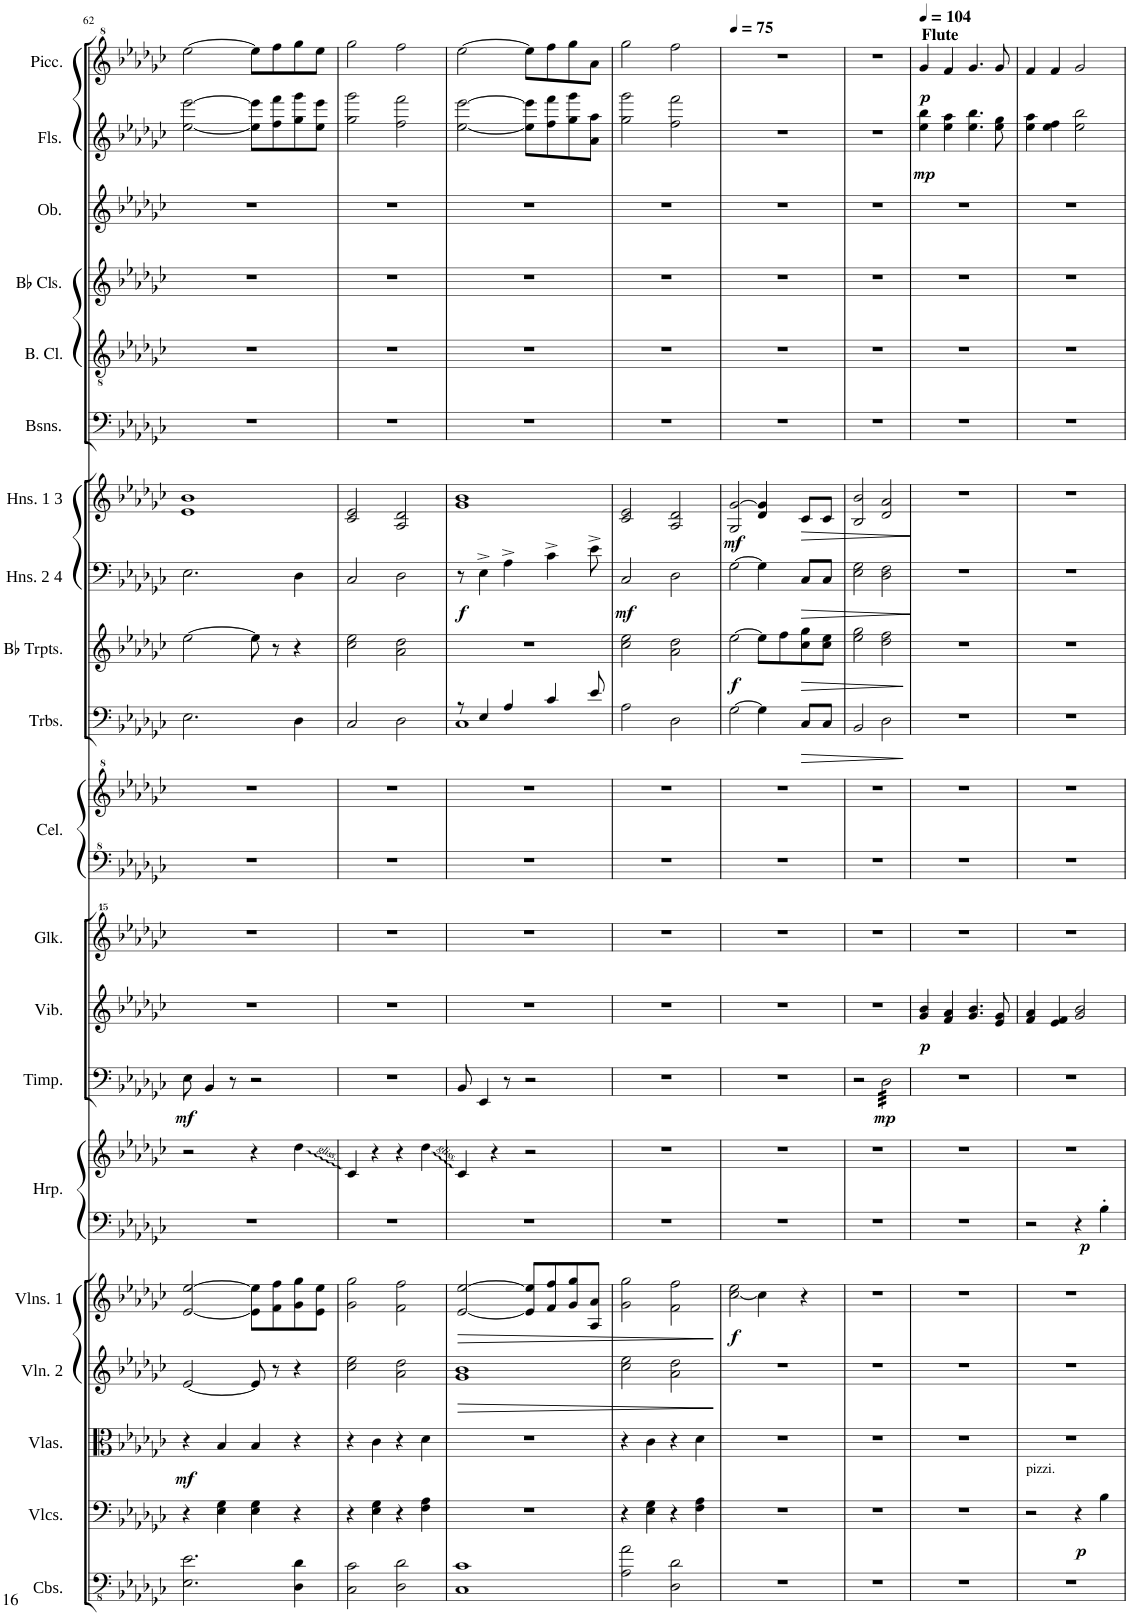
**kern	**kern	**dynam	**kern	**dynam	**kern	**dynam	**kern	**dynam	**kern	**kern	**dynam	**kern	**dynam	**kern	**dynam	**kern	**kern	**kern	**kern	**dynam	**kern	**dynam	**kern	**dynam	**kern	**dynam	**kern	**kern	**kern	**kern	**kern	**dynam	**kern	**dynam
*part20	*part19	*part19	*part18	*part18	*part17	*part17	*part16	*part16	*part15	*part15	*part15	*part14	*part14	*part13	*part13	*part12	*part11	*part11	*part10	*part10	*part9	*part9	*part8	*part8	*part7	*part7	*part6	*part5	*part4	*part3	*part2	*part2	*part1	*part1
*staff22	*staff21	*staff21	*staff20	*staff20	*staff19	*staff19	*staff18	*staff18	*staff17	*staff16	*staff16/17	*staff15	*staff15	*staff14	*staff14	*staff13	*staff12	*staff11	*staff10	*staff10	*staff9	*staff9	*staff8	*staff8	*staff7	*staff7	*staff6	*staff5	*staff4	*staff3	*staff2	*staff2	*staff1	*staff1
*I"Contrabasses	*I"Violoncellos	*	*I"Violas	*	*I"Violin 2	*	*I"Violins 1	*	*I"Harp	*	*	*I"Timpani	*	*I"Vibraphone	*	*I"Glockenspiel	*I"Celesta	*	*I"Trombones	*	*I"Bb Trumpets	*	*I"Horns 2 4	*	*I"Horns 1 3	*	*I"Bassoons	*I"Bass Clarinet	*I"Bb Clarinets	*I"Oboe	*I"Flutes	*	*I"Piccolo (doub. Flute)	*
*I'Cbs.	*I'Vlcs.	*	*I'Vlas.	*	*I'Vln. 2	*	*I'Vlns. 1	*	*I'Hrp.	*	*	*I'Timp.	*	*I'Vib.	*	*I'Glk.	*I'Cel.	*	*I'Trbs.	*	*I'Bb Trpts.	*	*I'Hns. 2 4	*	*I'Hns. 1 3	*	*I'Bsns.	*I'B. Cl.	*I'Bb Cls.	*I'Ob.	*I'Fls.	*	*I'Picc.	*
!!LO:PB:g=z
*clefFv4	*clefF4	*	*clefC3	*	*clefG2	*	*clefG2	*	*clefF4	*clefG2	*	*clefF4	*	*clefG2	*	*clefG^^2	*clefF^4	*clefG^2	*clefF4	*	*clefG2	*	*clefF4	*	*clefG2	*	*clefF4	*clefGv2	*clefG2	*clefG2	*clefG2	*	*clefG^2	*
*	*	*	*	*	*	*	*	*	*	*	*	*	*	*	*	*	*	*	*	*	*ITrd1c2	*	*ITrd4c7	*	*ITrd4c7	*	*	*ITrd8c14	*ITrd1c2	*	*	*	*ITrd-7c-12	*
*k[b-e-a-d-g-c-]	*k[b-e-a-d-g-c-]	*	*k[b-e-a-d-g-c-]	*	*k[b-e-a-d-g-c-]	*	*k[b-e-a-d-g-c-]	*	*k[b-e-a-d-g-c-]	*k[b-e-a-d-g-c-]	*	*k[b-e-a-d-g-c-]	*	*k[b-e-a-d-g-c-]	*	*k[b-e-a-d-g-c-]	*k[b-e-a-d-g-c-]	*k[b-e-a-d-g-c-]	*k[b-e-a-d-g-c-]	*	*k[b-e-a-d-g-c-]	*	*k[b-e-a-d-g-c-]	*	*k[b-e-a-d-g-c-]	*	*k[b-e-a-d-g-c-]	*k[b-e-a-d-g-c-]	*k[b-e-a-d-g-c-]	*k[b-e-a-d-g-c-]	*k[b-e-a-d-g-c-]	*	*k[b-e-a-d-g-c-]	*
*M4/4	*M4/4	*	*M4/4	*	*M4/4	*	*M4/4	*	*M4/4	*M4/4	*	*M4/4	*	*M4/4	*	*M4/4	*M4/4	*M4/4	*M4/4	*	*M4/4	*	*M4/4	*	*M4/4	*	*M4/4	*M4/4	*M4/4	*M4/4	*M4/4	*	*M4/4	*
=62	=62	=62	=62	=62	=62	=62	=62	=62	=62	=62	=62	=62	=62	=62	=62	=62	=62	=62	=62	=62	=62	=62	=62	=62	=62	=62	=62	=62	=62	=62	=62	=62	=62	=62
!	!	!	!	!LO:DY:b	!	!	!	!	!	!	!	!	!LO:DY:b	!	!	!	!	!	!	!	!	!	!	!	!	!	!	!	!	!	!	!	!	!
2.EE-\ 2.E-\	4r	.	4r	mf	[2e-/	.	[2e-/ [2ee-/	.	1r	2r	.	8E-\	mf	1r	.	1r	1r	1r	2.E-\	.	[2ee-\	.	2.E-\	.	1e- 1b-	.	1r	1r	1r	1r	[2ee-\ [2eee-\	.	[2eee-\	.
.	.	.	.	.	.	.	.	.	.	.	.	4BB-/	.	.	.	.	.	.	.	.	.	.	.	.	.	.	.	.	.	.	.	.	.	.
.	4E-\ 4G-\	.	4B-/	.	.	.	.	.	.	.	.	.	.	.	.	.	.	.	.	.	.	.	.	.	.	.	.	.	.	.	.	.	.	.
.	.	.	.	.	.	.	.	.	.	.	.	8r	.	.	.	.	.	.	.	.	.	.	.	.	.	.	.	.	.	.	.	.	.	.
.	4E-\ 4G-\	.	4B-/	.	8e-/]	.	8e-\] 8ee-\]L	.	.	4r	.	2r	.	.	.	.	.	.	.	.	8ee-\]	.	.	.	.	.	.	.	.	.	8ee-\] 8eee-\]L	.	8eee-\L]	.
.	.	.	.	.	8r	.	8f\ 8ff\	.	.	.	.	.	.	.	.	.	.	.	.	.	8r	.	.	.	.	.	.	.	.	.	8ff\ 8fff\	.	8fff\	.
4DD-\ 4D-\	4r	.	4r	.	4r	.	8g-\ 8gg-\	.	.	4dd-\	.	.	.	.	.	.	.	.	4D-\	.	4r	.	4D-\	.	.	.	.	.	.	.	8gg-\ 8ggg-\	.	8ggg-\	.
.	.	.	.	.	.	.	8e-\ 8ee-\J	.	.	.	.	.	.	.	.	.	.	.	.	.	.	.	.	.	.	.	.	.	.	.	8ee-\ 8eee-\J	.	8eee-\J	.
=63	=63	=63	=63	=63	=63	=63	=63	=63	=63	=63	=63	=63	=63	=63	=63	=63	=63	=63	=63	=63	=63	=63	=63	=63	=63	=63	=63	=63	=63	=63	=63	=63	=63	=63
2CC-\ 2C-\	4r	.	4r	.	2cc-\ 2ee-\	.	2g-\ 2gg-\	.	1r	4c-/	.	1r	.	1r	.	1r	1r	1r	2C-/	.	2cc-\ 2ee-\	.	2C-/	.	2c-/ 2e-/	.	1r	1r	1r	1r	2gg-\ 2ggg-\	.	2ggg-\	.
.	4E-\ 4G-\	.	4c-\	.	.	.	.	.	.	4r	.	.	.	.	.	.	.	.	.	.	.	.	.	.	.	.	.	.	.	.	.	.	.	.
2DD-\ 2D-\	4r	.	4r	.	2a-\ 2dd-\	.	2f\ 2ff\	.	.	4r	.	.	.	.	.	.	.	.	2D-\	.	2a-\ 2dd-\	.	2D-\	.	2A-/ 2d-/	.	.	.	.	.	2ff\ 2fff\	.	2fff\	.
.	4F\ 4A-\	.	4d-\	.	.	.	.	.	.	4dd-\	.	.	.	.	.	.	.	.	.	.	.	.	.	.	.	.	.	.	.	.	.	.	.	.
=64	=64	=64	=64	=64	=64	=64	=64	=64	=64	=64	=64	=64	=64	=64	=64	=64	=64	=64	=64	=64	=64	=64	=64	=64	=64	=64	=64	=64	=64	=64	=64	=64	=64	=64
!	!	!	!	!	!	!LO:HP:b	!	!LO:HP:b	!	!	!	!	!	!	!	!	!	!	!	!	!	!	!	!LO:DY:b	!	!	!	!	!	!	!	!	!	!
*	*	*	*	*	*	*	*	*	*	*	*	*	*	*	*	*	*	*	*^	*	*	*	*	*	*	*	*	*	*	*	*	*	*	*
1CC- 1C-	1r	.	1r	.	1g- 1b-	>	[2e-/ [2ee-/	>	1r	4c-/	.	8BB-/	.	1r	.	1r	1r	1r	8r	1C-	.	1r	.	8r	f	1g- 1b-	.	1r	1r	1r	1r	[2ee-\ [2eee-\	.	[2eee-\	.
.	.	.	.	.	.	.	.	.	.	.	.	4EE-/	.	.	.	.	.	.	4E-/	.	.	.	.	4E-^\	.	.	.	.	.	.	.	.	.	.	.
.	.	.	.	.	.	.	.	.	.	4r	.	.	.	.	.	.	.	.	.	.	.	.	.	.	.	.	.	.	.	.	.	.	.	.	.
.	.	.	.	.	.	.	.	.	.	.	.	8r	.	.	.	.	.	.	4A-/	.	.	.	.	4A-^\	.	.	.	.	.	.	.	.	.	.	.
.	.	.	.	.	.	.	8e-/] 8ee-/]L	.	.	2r	.	2r	.	.	.	.	.	.	.	.	.	.	.	.	.	.	.	.	.	.	.	8ee-\] 8eee-\]L	.	8eee-\L]	.
.	.	.	.	.	.	.	8f/ 8ff/	.	.	.	.	.	.	.	.	.	.	.	4c-/	.	.	.	.	4c-^\	.	.	.	.	.	.	.	8ff\ 8fff\	.	8fff\	.
.	.	.	.	.	.	.	8g-/ 8gg-/	.	.	.	.	.	.	.	.	.	.	.	.	.	.	.	.	.	.	.	.	.	.	.	.	8gg-\ 8ggg-\	.	8ggg-\	.
.	.	.	.	.	.	.	8A-/ 8a-/J	.	.	.	.	.	.	.	.	.	.	.	8e-/	.	.	.	.	8e-^\	.	.	.	.	.	.	.	8a-\ 8aa-\J	.	8aa-\J	.
*	*	*	*	*	*	*	*	*	*	*	*	*	*	*	*	*	*	*	*v	*v	*	*	*	*	*	*	*	*	*	*	*	*	*	*	*
=65	=65	=65	=65	=65	=65	=65	=65	=65	=65	=65	=65	=65	=65	=65	=65	=65	=65	=65	=65	=65	=65	=65	=65	=65	=65	=65	=65	=65	=65	=65	=65	=65	=65	=65
!	!	!	!	!	!	!	!	!	!	!	!	!	!	!	!	!	!	!	!	!	!	!	!	!LO:DY:b	!	!	!	!	!	!	!	!	!	!
2AA-\ 2A-\	4r	.	4r	.	2cc-\ 2ee-\	.	2g-\ 2gg-\	.	1r	1r	.	1r	.	1r	.	1r	1r	1r	2A-\	.	2cc-\ 2ee-\	.	2C-/	mf	2c-/ 2e-/	.	1r	1r	1r	1r	2gg-\ 2ggg-\	.	2ggg-\	.
.	4E-\ 4G-\	.	4c-\	.	.	.	.	.	.	.	.	.	.	.	.	.	.	.	.	.	.	.	.	.	.	.	.	.	.	.	.	.	.	.
2DD-\ 2D-\	4r	.	4r	.	2a-\ 2dd-\	.	2f\ 2ff\	.	.	.	.	.	.	.	.	.	.	.	2D-\	.	2a-\ 2dd-\	.	2D-\	.	2A-/ 2d-/	.	.	.	.	.	2ff\ 2fff\	.	2fff\	.
.	4F\ 4A-\	.	4d-\	.	.	.	.	.	.	.	.	.	.	.	.	.	.	.	.	.	.	.	.	.	.	.	.	.	.	.	.	.	.	.
.	.	.	.	.	.	]	.	]	.	.	.	.	.	.	.	.	.	.	.	.	.	.	.	.	.	.	.	.	.	.	.	.	.	.
=66	=66	=66	=66	=66	=66	=66	=66	=66	=66	=66	=66	=66	=66	=66	=66	=66	=66	=66	=66	=66	=66	=66	=66	=66	=66	=66	=66	=66	=66	=66	=66	=66	=66	=66
*	*	*	*	*	*	*	*	*	*	*	*	*	*	*	*	*	*	*	*	*	*	*	*	*	*	*	*	*	*	*	*	*	*MM75	*
!	!	!	!	!	!	!	!	!LO:DY:b	!	!	!	!	!	!	!	!	!	!	!	!	!	!LO:DY:b	!	!	!	!LO:DY:b	!	!	!	!	!	!	!	!
1r	1r	.	1r	.	1r	.	[2cc-\ 2ee-\	f	1r	1r	.	1r	.	1r	.	1r	1r	1r	[2G-\	.	[2ee-\	f	[2G-\	.	2G-/ [2g-/	mf	1r	1r	1r	1r	1r	.	1r	.
.	.	.	.	.	.	.	4cc-\]	.	.	.	.	.	.	.	.	.	.	.	4G-\]	.	8ee-\L]	.	4G-\]	.	4d-/ 4g-/]	.	.	.	.	.	.	.	.	.
.	.	.	.	.	.	.	.	.	.	.	.	.	.	.	.	.	.	.	.	.	8ff\	.	.	.	.	.	.	.	.	.	.	.	.	.
!	!	!	!	!	!	!	!	!	!	!	!	!	!	!	!	!	!	!	!	!LO:HP:b	!	!LO:HP:b	!	!LO:HP:b	!	!LO:HP:b	!	!	!	!	!	!	!	!
.	.	.	.	.	.	.	4r	.	.	.	.	.	.	.	.	.	.	.	8C-/L	>	8cc-\ 8gg-\	>	8C-/L	>	8c-/L	>	.	.	.	.	.	.	.	.
.	.	.	.	.	.	.	.	.	.	.	.	.	.	.	.	.	.	.	8C-/J	.	8cc-\ 8ee-\J	.	8C-/J	.	8c-/J	.	.	.	.	.	.	.	.	.
=67	=67	=67	=67	=67	=67	=67	=67	=67	=67	=67	=67	=67	=67	=67	=67	=67	=67	=67	=67	=67	=67	=67	=67	=67	=67	=67	=67	=67	=67	=67	=67	=67	=67	=67
1r	1r	.	1r	.	1r	.	1r	.	1r	1r	.	2r	.	1r	.	1r	1r	1r	2BB-/	.	2ee-\ 2gg-\	.	2E-\ 2G-\	.	2B-/ 2b-/	.	1r	1r	1r	1r	1r	.	1r	.
!	!	!	!	!	!	!	!	!	!	!	!	!	!LO:DY:b	!	!	!	!	!	!	!	!	!	!	!	!	!	!	!	!	!	!	!	!	!
*	*	*	*	*	*	*	*	*	*	*	*	*tremolo	*	*	*	*	*	*	*	*	*	*	*	*	*	*	*	*	*	*	*	*	*	*
.	.	.	.	.	.	.	.	.	.	.	.	32D-\LLL	mp	.	.	.	.	.	2D-\	.	2dd-\ 2ff\	.	2D-\ 2F\	.	2d-/ 2a-/	.	.	.	.	.	.	.	.	.
.	.	.	.	.	.	.	.	.	.	.	.	32D-\	.	.	.	.	.	.	.	.	.	.	.	.	.	.	.	.	.	.	.	.	.	.
.	.	.	.	.	.	.	.	.	.	.	.	32D-\	.	.	.	.	.	.	.	.	.	.	.	.	.	.	.	.	.	.	.	.	.	.
.	.	.	.	.	.	.	.	.	.	.	.	32D-\	.	.	.	.	.	.	.	.	.	.	.	.	.	.	.	.	.	.	.	.	.	.
.	.	.	.	.	.	.	.	.	.	.	.	32D-\	.	.	.	.	.	.	.	.	.	.	.	.	.	.	.	.	.	.	.	.	.	.
.	.	.	.	.	.	.	.	.	.	.	.	32D-\	.	.	.	.	.	.	.	.	.	.	.	.	.	.	.	.	.	.	.	.	.	.
.	.	.	.	.	.	.	.	.	.	.	.	32D-\	.	.	.	.	.	.	.	.	.	.	.	.	.	.	.	.	.	.	.	.	.	.
.	.	.	.	.	.	.	.	.	.	.	.	32D-\	.	.	.	.	.	.	.	.	.	.	.	.	.	.	.	.	.	.	.	.	.	.
.	.	.	.	.	.	.	.	.	.	.	.	32D-\	.	.	.	.	.	.	.	.	.	.	.	.	.	.	.	.	.	.	.	.	.	.
.	.	.	.	.	.	.	.	.	.	.	.	32D-\	.	.	.	.	.	.	.	.	.	.	.	.	.	.	.	.	.	.	.	.	.	.
.	.	.	.	.	.	.	.	.	.	.	.	32D-\	.	.	.	.	.	.	.	.	.	.	.	.	.	.	.	.	.	.	.	.	.	.
.	.	.	.	.	.	.	.	.	.	.	.	32D-\	.	.	.	.	.	.	.	.	.	.	.	.	.	.	.	.	.	.	.	.	.	.
.	.	.	.	.	.	.	.	.	.	.	.	32D-\	.	.	.	.	.	.	.	.	.	.	.	.	.	.	.	.	.	.	.	.	.	.
.	.	.	.	.	.	.	.	.	.	.	.	32D-\	.	.	.	.	.	.	.	.	.	.	.	.	.	.	.	.	.	.	.	.	.	.
.	.	.	.	.	.	.	.	.	.	.	.	32D-\	.	.	.	.	.	.	.	.	.	.	.	.	.	.	.	.	.	.	.	.	.	.
.	.	.	.	.	.	.	.	.	.	.	.	32D-\JJJ	.	.	.	.	.	.	.	.	.	.	.	.	.	.	.	.	.	.	.	.	.	.
*	*	*	*	*	*	*	*	*	*	*	*	*Xtremolo	*	*	*	*	*	*	*	*	*	*	*	*	*	*	*	*	*	*	*	*	*	*
.	.	.	.	.	.	.	.	.	.	.	.	.	.	.	.	.	.	.	.	]	.	]	.	]	.	]	.	.	.	.	.	.	.	.
=68	=68	=68	=68	=68	=68	=68	=68	=68	=68	=68	=68	=68	=68	=68	=68	=68	=68	=68	=68	=68	=68	=68	=68	=68	=68	=68	=68	=68	=68	=68	=68	=68	=68	=68
*	*	*	*	*	*	*	*	*	*	*	*	*	*	*	*	*	*	*	*	*	*	*	*	*	*	*	*	*	*	*	*	*	*MM104	*
!	!	!	!	!	!	!	!	!	!	!	!	!	!	!	!	!	!	!	!	!	!	!	!	!	!	!	!	!	!	!	!	!	!LO:TX:a:B:t=Flute	!
!	!	!	!	!	!	!	!	!	!	!	!	!	!	!	!LO:DY:b	!	!	!	!	!	!	!	!	!	!	!	!	!	!	!	!	!LO:DY:b	!	!LO:DY:b
1r	1r	.	1r	.	1r	.	1r	.	1r	1r	.	1r	.	4g-/ 4b-/	p	1r	1r	1r	1r	.	1r	.	1r	.	1r	.	1r	1r	1r	1r	4ee-\ 4bb-\	mp	4gg-/	p
.	.	.	.	.	.	.	.	.	.	.	.	.	.	4f/ 4a-/	.	.	.	.	.	.	.	.	.	.	.	.	.	.	.	.	4ee-\ 4aa-\	.	4ff/	.
.	.	.	.	.	.	.	.	.	.	.	.	.	.	4.g-/ 4.b-/	.	.	.	.	.	.	.	.	.	.	.	.	.	.	.	.	4.ee-\ 4.bb-\	.	4.gg-/	.
.	.	.	.	.	.	.	.	.	.	.	.	.	.	8e-/ 8g-/	.	.	.	.	.	.	.	.	.	.	.	.	.	.	.	.	8ee-\ 8gg-\	.	8gg-/	.
=69	=69	=69	=69	=69	=69	=69	=69	=69	=69	=69	=69	=69	=69	=69	=69	=69	=69	=69	=69	=69	=69	=69	=69	=69	=69	=69	=69	=69	=69	=69	=69	=69	=69	=69
!	!LO:TX:a:t=pizzi.	!	!	!	!	!	!	!	!	!	!	!	!	!	!	!	!	!	!	!	!	!	!	!	!	!	!	!	!	!	!	!	!	!
1r	2r	.	1r	.	1r	.	1r	.	2r	1r	.	1r	.	4f/ 4a-/	.	1r	1r	1r	1r	.	1r	.	1r	.	1r	.	1r	1r	1r	1r	4ee-\ 4aa-\	.	4ff/	.
.	.	.	.	.	.	.	.	.	.	.	.	.	.	4e-/ 4f/	.	.	.	.	.	.	.	.	.	.	.	.	.	.	.	.	4ee-\ 4ff\	.	4ff/	.
!	!	!LO:DY:b	!	!	!	!	!	!	!	!	!LO:DY:b=2	!	!	!	!	!	!	!	!	!	!	!	!	!	!	!	!	!	!	!	!	!	!	!
.	4r	p	.	.	.	.	.	.	4r	.	p	.	.	2g-/ 2b-/	.	.	.	.	.	.	.	.	.	.	.	.	.	.	.	.	2ee-\ 2bb-\	.	2gg-/	.
.	4B-\	.	.	.	.	.	.	.	4B-'\	.	.	.	.	.	.	.	.	.	.	.	.	.	.	.	.	.	.	.	.	.	.	.	.	.
=	=	=	=	=	=	=	=	=	=	=	=	=	=	=	=	=	=	=	=	=	=	=	=	=	=	=	=	=	=	=	=	=	=	=
*-	*-	*-	*-	*-	*-	*-	*-	*-	*-	*-	*-	*-	*-	*-	*-	*-	*-	*-	*-	*-	*-	*-	*-	*-	*-	*-	*-	*-	*-	*-	*-	*-	*-	*-
